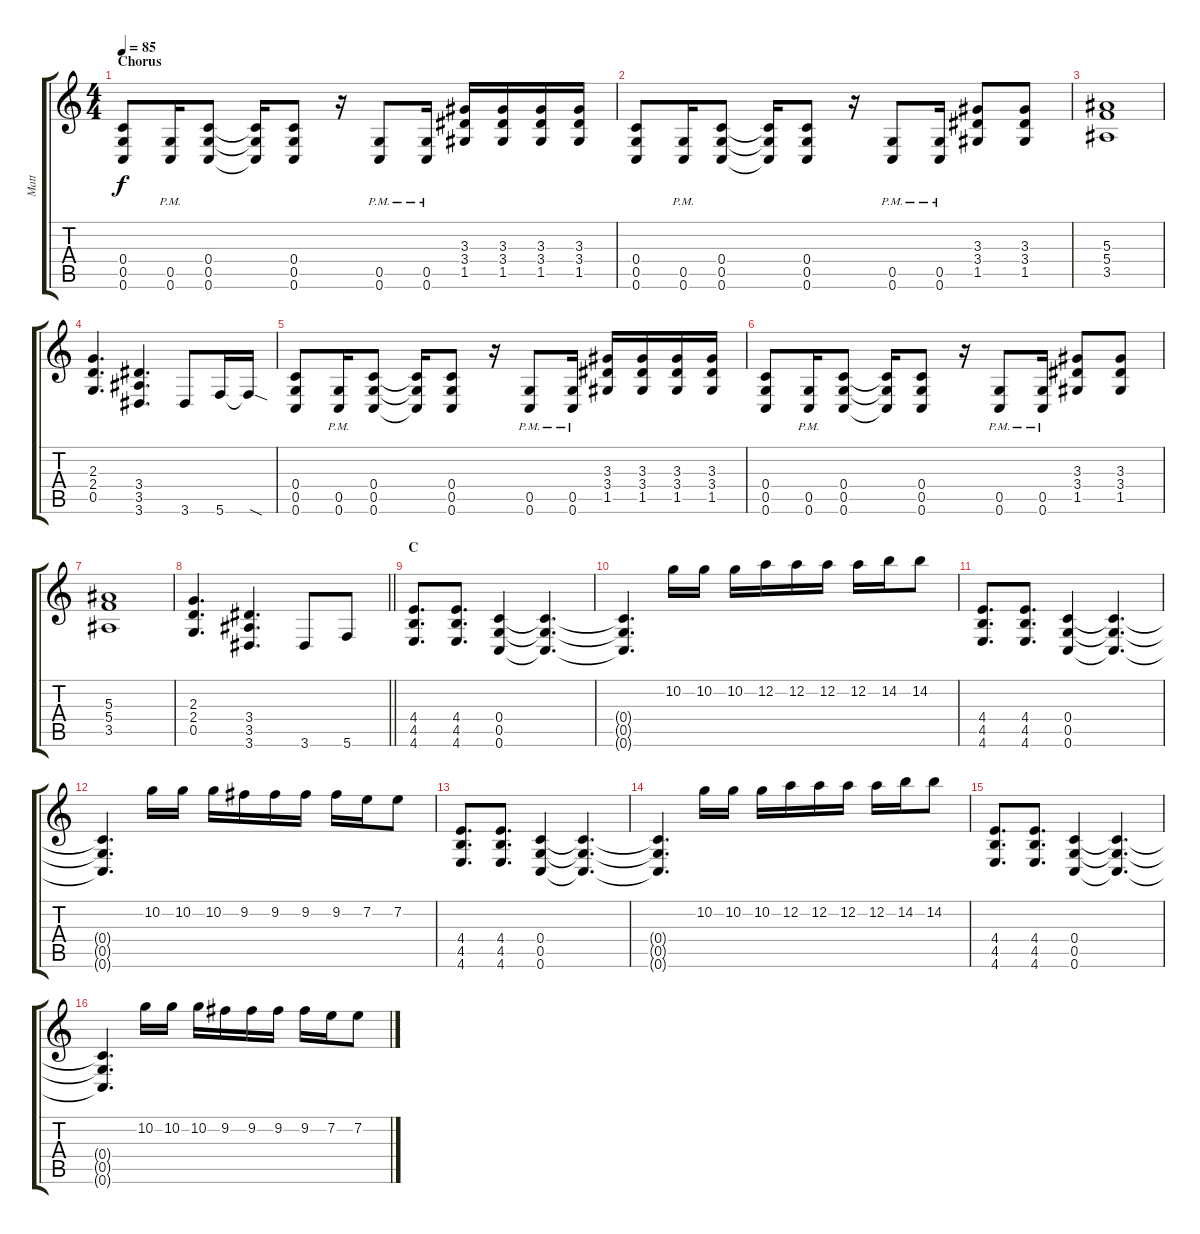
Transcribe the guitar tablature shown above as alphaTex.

\track ("Matt" "Matt") {instrument distortionguitar}
\staff {score tabs}
\tuning (D4 A3 F3 C3 G2 C2) {hide}
\ts (4 4)
\section ("" "Chorus")
\tempo 85
\clef g2
\ks c
(0.4 0.5 0.6).8{dy f} (0.5{pm} 0.6{pm}).16 (0.4 0.5 0.6).8 (0.4{t} 0.5{t} 0.6{t}).16 (0.4 0.5 0.6).8 r.16 (0.5{pm} 0.6{pm}).8 (0.5{pm} 0.6{pm}).16 (3.3 3.4 1.5).16 (3.3 3.4 1.5).16 (3.3 3.4 1.5).16 (3.3 3.4 1.5).16 |
(0.4 0.5 0.6).8 (0.5{pm} 0.6{pm}).16 (0.4 0.5 0.6).8 (0.4{t} 0.5{t} 0.6{t}).16 (0.4 0.5 0.6).8 r.16 (0.5{pm} 0.6{pm}).8 (0.5{pm} 0.6{pm}).16 (3.3 3.4 1.5).8 (3.3 3.4 1.5).8 |
(5.3 5.4 3.5).1 |
(2.3 2.4 0.5).4{d} (3.4 3.5 3.6).4{d} 3.6.8 5.6.16 5.6{sod t}.16 |
(0.4 0.5 0.6).8 (0.5{pm} 0.6{pm}).16 (0.4 0.5 0.6).8 (0.4{t} 0.5{t} 0.6{t}).16 (0.4 0.5 0.6).8 r.16 (0.5{pm} 0.6{pm}).8 (0.5{pm} 0.6{pm}).16 (3.3 3.4 1.5).16 (3.3 3.4 1.5).16 (3.3 3.4 1.5).16 (3.3 3.4 1.5).16 |
(0.4 0.5 0.6).8 (0.5{pm} 0.6{pm}).16 (0.4 0.5 0.6).8 (0.4{t} 0.5{t} 0.6{t}).16 (0.4 0.5 0.6).8 r.16 (0.5{pm} 0.6{pm}).8 (0.5{pm} 0.6{pm}).16 (3.3 3.4 1.5).8 (3.3 3.4 1.5).8 |
(5.3 5.4 3.5).1 |
\barLineRight lightlight
(2.3 2.4 0.5).4{d} (3.4 3.5 3.6).4{d} 3.6.8 5.6.8 |
\section ("" "C")
(4.4 4.5 4.6).8{d} (4.4 4.5 4.6).8{d} (0.4 0.5 0.6).4 (0.4{t} 0.5{t} 0.6{t}).4{d} |
(0.4{t} 0.5{t} 0.6{t}).4{d} 10.2.16 10.2.16 10.2.16 12.2.16 12.2.16 12.2.16 12.2.16 14.2.16 14.2.8 |
(4.4 4.5 4.6).8{d} (4.4 4.5 4.6).8{d} (0.4 0.5 0.6).4 (0.4{t} 0.5{t} 0.6{t}).4{d} |
(0.4{t} 0.5{t} 0.6{t}).4{d} 10.2.16 10.2.16 10.2.16 9.2.16 9.2.16 9.2.16 9.2.16 7.2.16 7.2.8 |
(4.4 4.5 4.6).8{d} (4.4 4.5 4.6).8{d} (0.4 0.5 0.6).4 (0.4{t} 0.5{t} 0.6{t}).4{d} |
(0.4{t} 0.5{t} 0.6{t}).4{d} 10.2.16 10.2.16 10.2.16 12.2.16 12.2.16 12.2.16 12.2.16 14.2.16 14.2.8 |
(4.4 4.5 4.6).8{d} (4.4 4.5 4.6).8{d} (0.4 0.5 0.6).4 (0.4{t} 0.5{t} 0.6{t}).4{d} |
(0.4{t} 0.5{t} 0.6{t}).4{d} 10.2.16 10.2.16 10.2.16 9.2.16 9.2.16 9.2.16 9.2.16 7.2.16 7.2.8
